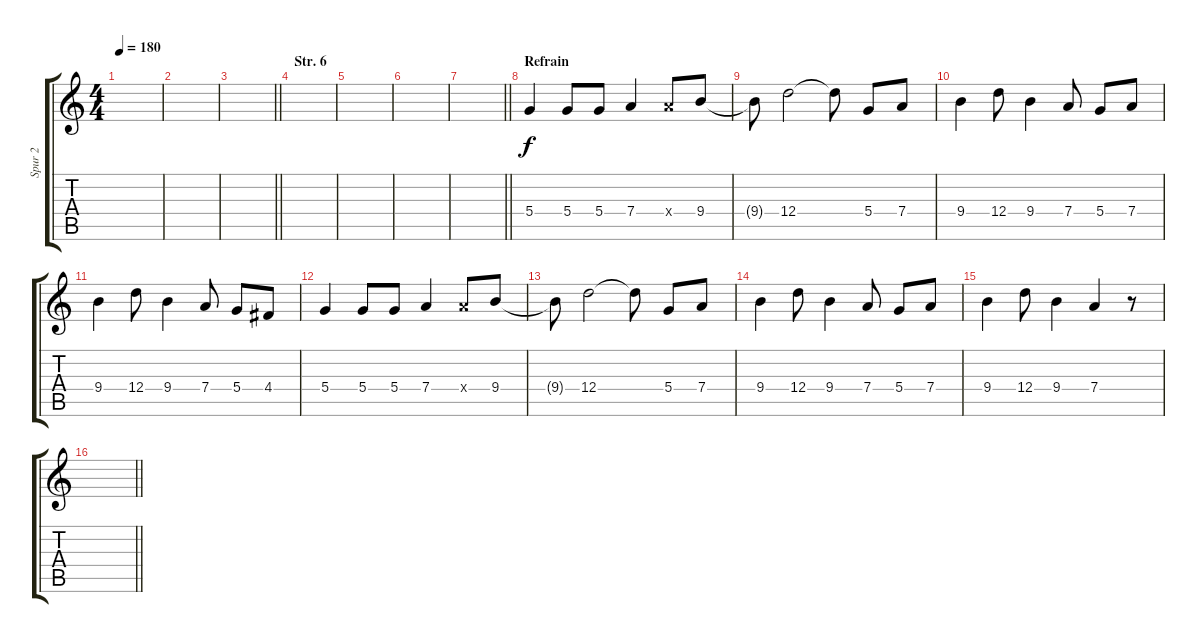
\track ("Spur 2" "Spur 2") {instrument distortionguitar}
\staff {score tabs}
\tuning (E4 B3 G3 D3 A2 E2) {hide}
\ts (4 4)
\tempo 180
\clef g2
\ks c
|
|
\barLineRight lightlight
|
\section ("" "Str. 6")
|
|
|
\barLineRight lightlight
|
\section ("" "Refrain")
5.4.4 5.4.8 5.4.8 7.4.4 7.4{x}.8 9.4.8 |
9.4{t}.8 12.4.2 12.4{t}.8 5.4.8 7.4.8 |
9.4.4 12.4.8 9.4.4 7.4.8 5.4.8 7.4.8 |
9.4.4 12.4.8 9.4.4 7.4.8 5.4.8 4.4.8 |
5.4.4 5.4.8 5.4.8 7.4.4 7.4{x}.8 9.4.8 |
9.4{t}.8 12.4.2 12.4{t}.8 5.4.8 7.4.8 |
9.4.4 12.4.8 9.4.4 7.4.8 5.4.8 7.4.8 |
9.4.4 12.4.8 9.4.4 7.4.4 r.8 |
\barLineRight lightlight
